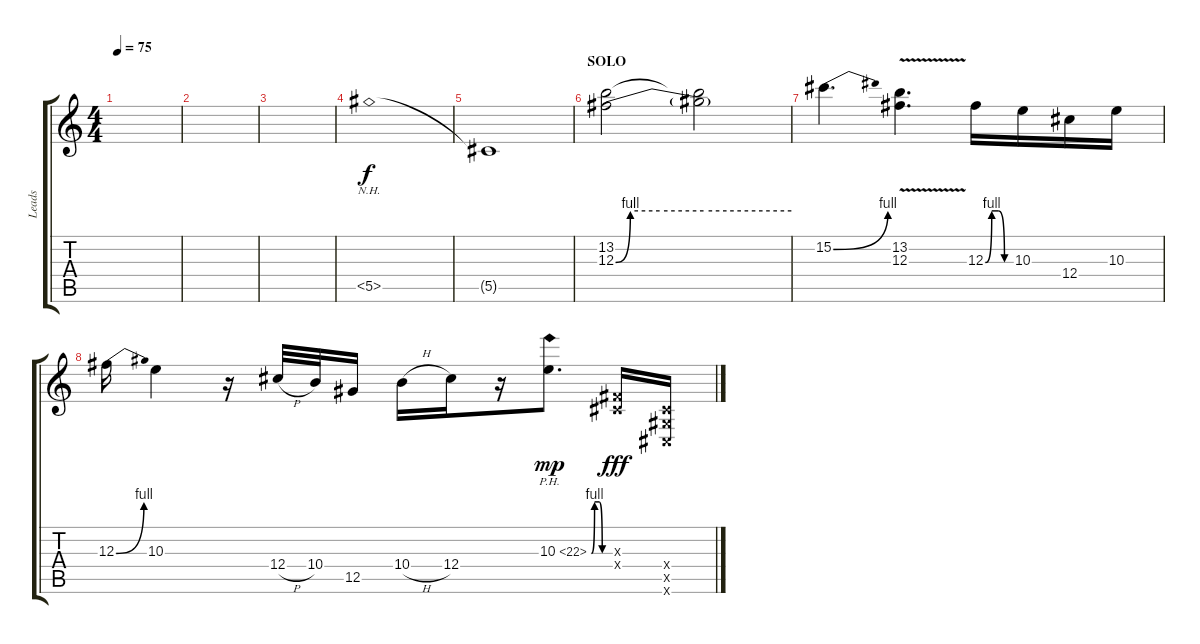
\track ("Leads" "Leads") {instrument distortionguitar}
\staff {score tabs}
\tuning (Eb4 Bb3 Gb3 Db3 Ab2 Db2) {hide}
\ts (4 4)
\tempo 75
\clef g2
\ks c
|
|
|
5.5{nh}.1{dy f volume 16} |
5.5{t}.1 |
\section ("" "SOLO")
(13.2 12.3{be (custom 0 0 5 4 15 4 30 4 60 4)}).2{volume 15} (13.2{t} 12.3{t}).2 |
15.2{be (bend 0 0 60 4)}.4{d} (13.2{v} 12.3{v}).4{d} 12.3{be (custom 0 0 15 4 30 4 45 0 60 0)}.16 10.3.16 12.4.16 10.3.16 |
12.3{be (bend 0 0 60 4)}.16 10.3.4 r.16 12.4{h}.32 10.4.32 12.5.16 10.4{h}.16 12.4.16 r.16 10.3{be (custom 0 0 10 4 25 4 35 0 45 0 60 0) ph 12}.8{d dy mp} (0.3{x} 0.4{x}).16{dy fff} (0.4{x} 0.5{x} 0.6{x}).16
